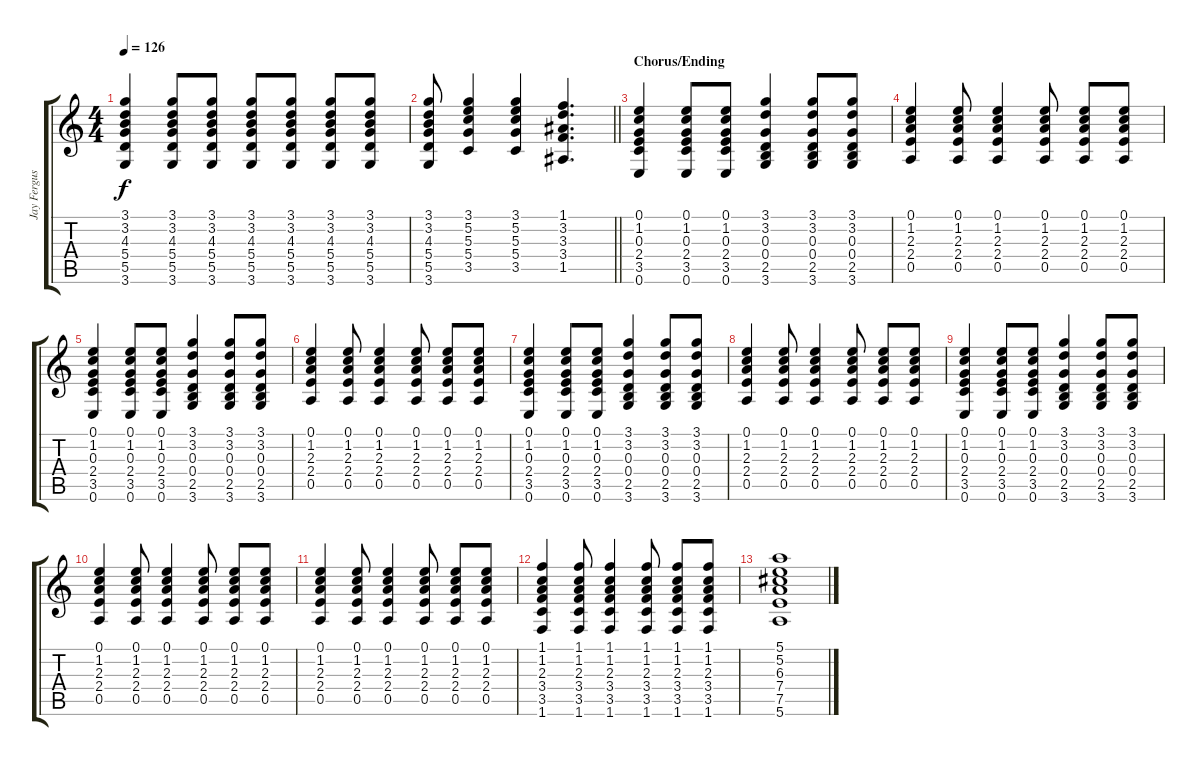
\track ("Jay Ferguson" "Jay Fergus") {instrument acousticguitarsteel}
\staff {score tabs}
\tuning (E4 B3 G3 D3 A2 E2) {hide}
\ts (4 4)
\tempo 126
\clef g2
\ks c
(3.1 3.2 4.3 5.4 5.5 3.6).4{dy f} (3.1 3.2 4.3 5.4 5.5 3.6).8 (3.1 3.2 4.3 5.4 5.5 3.6).8 (3.1 3.2 4.3 5.4 5.5 3.6).8 (3.1 3.2 4.3 5.4 5.5 3.6).8 (3.1 3.2 4.3 5.4 5.5 3.6).8 (3.1 3.2 4.3 5.4 5.5 3.6).8 |
\barLineRight lightlight
(3.1 3.2 4.3 5.4 5.5 3.6).8 (3.1 5.2 5.3 5.4 3.5).4 (3.1 5.2 5.3 5.4 3.5).4 (1.1 3.2 3.3 3.4 1.5).4{d} |
\section ("" "Chorus/Ending")
(0.1 1.2 0.3 2.4 3.5 0.6).4 (0.1 1.2 0.3 2.4 3.5 0.6).8 (0.1 1.2 0.3 2.4 3.5 0.6).8 (3.1 3.2 0.3 0.4 2.5 3.6).4 (3.1 3.2 0.3 0.4 2.5 3.6).8 (3.1 3.2 0.3 0.4 2.5 3.6).8 |
(0.1 1.2 2.3 2.4 0.5).4 (0.1 1.2 2.3 2.4 0.5).8 (0.1 1.2 2.3 2.4 0.5).4 (0.1 1.2 2.3 2.4 0.5).8 (0.1 1.2 2.3 2.4 0.5).8 (0.1 1.2 2.3 2.4 0.5).8 |
(0.1 1.2 0.3 2.4 3.5 0.6).4 (0.1 1.2 0.3 2.4 3.5 0.6).8 (0.1 1.2 0.3 2.4 3.5 0.6).8 (3.1 3.2 0.3 0.4 2.5 3.6).4 (3.1 3.2 0.3 0.4 2.5 3.6).8 (3.1 3.2 0.3 0.4 2.5 3.6).8 |
(0.1 1.2 2.3 2.4 0.5).4 (0.1 1.2 2.3 2.4 0.5).8 (0.1 1.2 2.3 2.4 0.5).4 (0.1 1.2 2.3 2.4 0.5).8 (0.1 1.2 2.3 2.4 0.5).8 (0.1 1.2 2.3 2.4 0.5).8 |
(0.1 1.2 0.3 2.4 3.5 0.6).4 (0.1 1.2 0.3 2.4 3.5 0.6).8 (0.1 1.2 0.3 2.4 3.5 0.6).8 (3.1 3.2 0.3 0.4 2.5 3.6).4 (3.1 3.2 0.3 0.4 2.5 3.6).8 (3.1 3.2 0.3 0.4 2.5 3.6).8 |
(0.1 1.2 2.3 2.4 0.5).4 (0.1 1.2 2.3 2.4 0.5).8 (0.1 1.2 2.3 2.4 0.5).4 (0.1 1.2 2.3 2.4 0.5).8 (0.1 1.2 2.3 2.4 0.5).8 (0.1 1.2 2.3 2.4 0.5).8 |
(0.1 1.2 0.3 2.4 3.5 0.6).4 (0.1 1.2 0.3 2.4 3.5 0.6).8 (0.1 1.2 0.3 2.4 3.5 0.6).8 (3.1 3.2 0.3 0.4 2.5 3.6).4 (3.1 3.2 0.3 0.4 2.5 3.6).8 (3.1 3.2 0.3 0.4 2.5 3.6).8 |
(0.1 1.2 2.3 2.4 0.5).4 (0.1 1.2 2.3 2.4 0.5).8 (0.1 1.2 2.3 2.4 0.5).4 (0.1 1.2 2.3 2.4 0.5).8 (0.1 1.2 2.3 2.4 0.5).8 (0.1 1.2 2.3 2.4 0.5).8 |
(0.1 1.2 2.3 2.4 0.5).4 (0.1 1.2 2.3 2.4 0.5).8 (0.1 1.2 2.3 2.4 0.5).4 (0.1 1.2 2.3 2.4 0.5).8 (0.1 1.2 2.3 2.4 0.5).8 (0.1 1.2 2.3 2.4 0.5).8 |
(1.1 1.2 2.3 3.4 3.5 1.6).4 (1.1 1.2 2.3 3.4 3.5 1.6).8 (1.1 1.2 2.3 3.4 3.5 1.6).4 (1.1 1.2 2.3 3.4 3.5 1.6).8 (1.1 1.2 2.3 3.4 3.5 1.6).8 (1.1 1.2 2.3 3.4 3.5 1.6).8 |
(5.1 5.2 6.3 7.4 7.5 5.6).1
